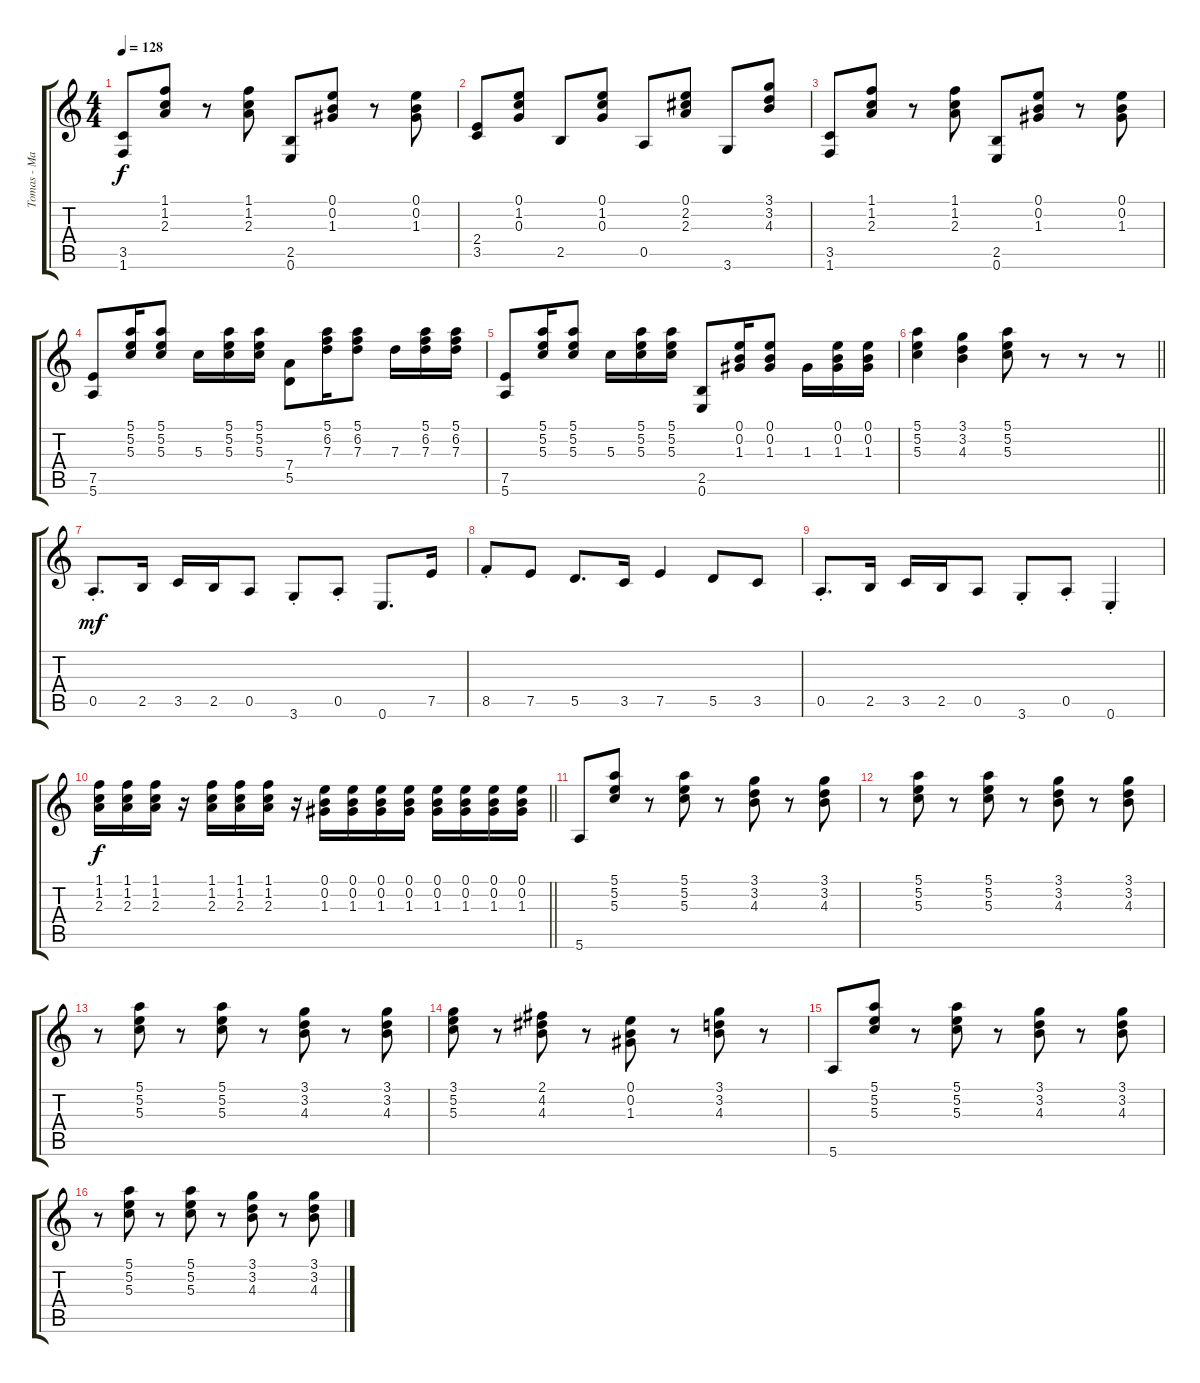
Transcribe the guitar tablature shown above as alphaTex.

\track ("Tomas - Main Guitar" "Tomas - Ma") {instrument electricguitarclean}
\staff {score tabs}
\tuning (E4 B3 G3 D3 A2 E2) {hide}
\ts (4 4)
\tempo 128
\clef g2
\ks c
(3.5 1.6).8{dy f} (1.1 1.2 2.3).8 r.8 (1.1 1.2 2.3).8 (2.5 0.6).8 (0.1 0.2 1.3).8 r.8 (0.1 0.2 1.3).8 |
(2.4 3.5).8 (0.1 1.2 0.3).8 2.5.8 (0.1 1.2 0.3).8 0.5.8 (0.1 2.2 2.3).8 3.6.8 (3.1 3.2 4.3).8 |
(3.5 1.6).8 (1.1 1.2 2.3).8 r.8 (1.1 1.2 2.3).8 (2.5 0.6).8 (0.1 0.2 1.3).8 r.8 (0.1 0.2 1.3).8 |
(7.5 5.6).8 (5.1 5.2 5.3).16 (5.1 5.2 5.3).8 5.3.16 (5.1 5.2 5.3).16 (5.1 5.2 5.3).16 (7.4 5.5).8 (5.1 6.2 7.3).16 (5.1 6.2 7.3).8 7.3.16 (5.1 6.2 7.3).16 (5.1 6.2 7.3).16 |
(7.5 5.6).8 (5.1 5.2 5.3).16 (5.1 5.2 5.3).8 5.3.16 (5.1 5.2 5.3).16 (5.1 5.2 5.3).16 (2.5 0.6).8 (0.1 0.2 1.3).16 (0.1 0.2 1.3).8 1.3.16 (0.1 0.2 1.3).16 (0.1 0.2 1.3).16 |
\barLineRight lightlight
(5.1 5.2 5.3).4 (3.1 3.2 4.3).4 (5.1 5.2 5.3).8 r.8 r.8 r.8 |
0.5{st}.8{d dy mf instrument electricguitarmuted} 2.5.16 3.5.16 2.5.16 0.5.8 3.6{st}.8 0.5{st}.8 0.6.8{d} 7.5.16 |
8.5{st}.8 7.5.8 5.5.8{d} 3.5.16 7.5.4 5.5.8 3.5.8 |
0.5{st}.8{d} 2.5.16 3.5.16 2.5.16 0.5.8 3.6{st}.8 0.5{st}.8 0.6{st}.4 |
\barLineRight lightlight
(1.1 1.2 2.3).16{dy f instrument electricguitarclean} (1.1 1.2 2.3).16 (1.1 1.2 2.3).16 r.16 (1.1 1.2 2.3).16 (1.1 1.2 2.3).16 (1.1 1.2 2.3).16 r.16 (0.1 0.2 1.3).16 (0.1 0.2 1.3).16 (0.1 0.2 1.3).16 (0.1 0.2 1.3).16 (0.1 0.2 1.3).16 (0.1 0.2 1.3).16 (0.1 0.2 1.3).16 (0.1 0.2 1.3).16 |
5.6.8 (5.1 5.2 5.3).8 r.8 (5.1 5.2 5.3).8 r.8 (3.1 3.2 4.3).8 r.8 (3.1 3.2 4.3).8 |
r.8 (5.1 5.2 5.3).8 r.8 (5.1 5.2 5.3).8 r.8 (3.1 3.2 4.3).8 r.8 (3.1 3.2 4.3).8 |
r.8 (5.1 5.2 5.3).8 r.8 (5.1 5.2 5.3).8 r.8 (3.1 3.2 4.3).8 r.8 (3.1 3.2 4.3).8 |
(3.1 5.2 5.3).8 r.8 (2.1 4.2 4.3).8 r.8 (0.1 0.2 1.3).8 r.8 (3.1 3.2 4.3).8 r.8 |
5.6.8 (5.1 5.2 5.3).8 r.8 (5.1 5.2 5.3).8 r.8 (3.1 3.2 4.3).8 r.8 (3.1 3.2 4.3).8 |
r.8 (5.1 5.2 5.3).8 r.8 (5.1 5.2 5.3).8 r.8 (3.1 3.2 4.3).8 r.8 (3.1 3.2 4.3).8
